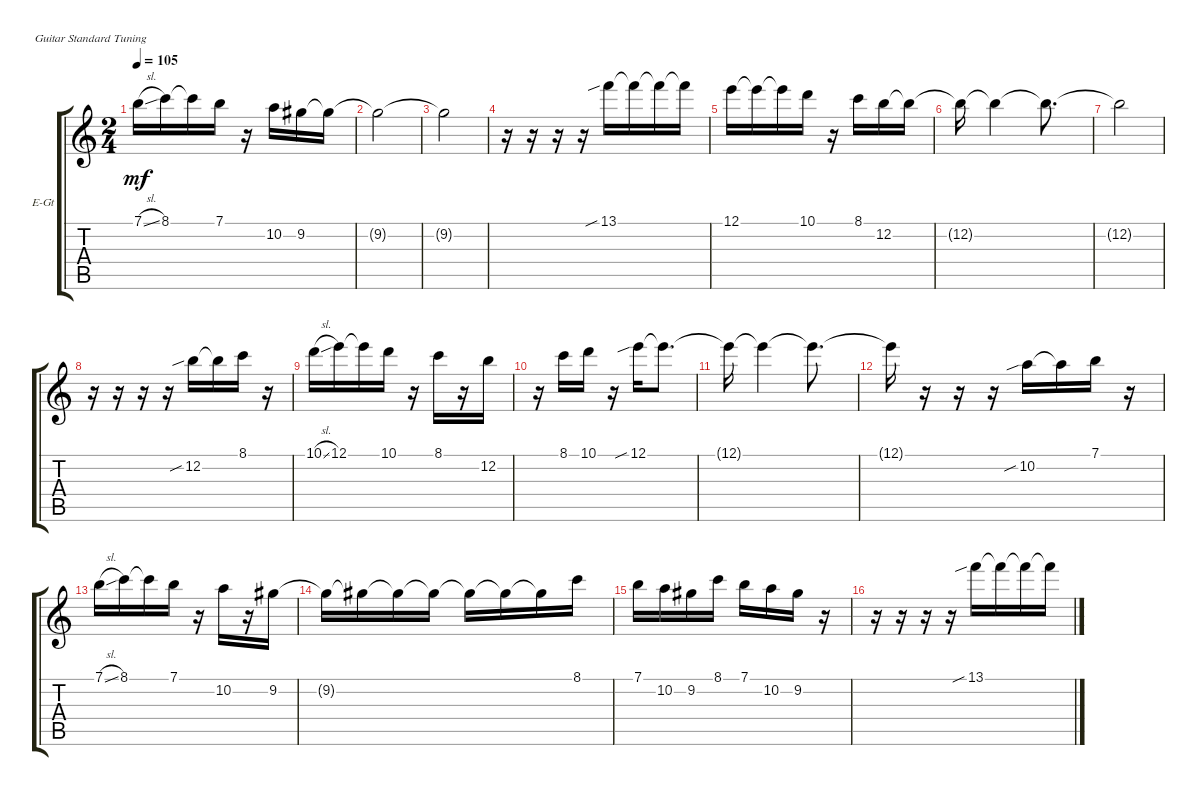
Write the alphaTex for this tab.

\defaultSystemsLayout 4
\bracketExtendMode groupsimilarinstruments
\firstSystemTrackNameOrientation horizontal
\otherSystemsTrackNameOrientation horizontal
\track ("Al Di Electric" "E-Gt") {instrument overdrivenguitar}
\staff {score tabs}
\tuning (E4 B3 G3 D3 A2 E2)
\ts (2 4)
\tempo 105
\clef g2
\ks c
7.1{sl}.16{dy mf} 8.1.16 8.1{t}.16 7.1.16 r.16 10.2.16 9.2.16 9.2{t}.16 |
9.2{t}.2 |
9.2{t}.2 |
r.16 r.16 r.16 r.16 13.1{sib}.16 13.1{t}.16 13.1{t}.16 13.1{t}.16 |
12.1.16 12.1{t}.16 12.1{t}.16 10.1.16 r.16 8.1.16 12.2.16 12.2{t}.16 |
12.2{t}.16 12.2{t}.4 12.2{t}.8{d} |
12.2{t}.2 |
r.16 r.16 r.16 r.16 12.2{sib}.16 12.2{t}.16 8.1.16 r.16 |
10.1{sl}.16 12.1.16 12.1{t}.16 10.1.16 r.16 8.1.16 r.16 12.2.16 |
r.16 8.1.16 10.1.16 r.16 12.1{sib}.16 12.1{t}.8{d} |
12.1{t}.16 12.1{t}.4 12.1{t}.8{d} |
12.1{t}.16 r.16 r.16 r.16 10.2{sib}.16 10.2{t}.16 7.1.16 r.16 |
7.1{sl}.16 8.1.16 8.1{t}.16 7.1.16 r.16 10.2.16 r.16 9.2.16 |
9.2{t}.16 9.2{t}.16 9.2{t}.16 9.2{t}.16 9.2{t}.16 9.2{t}.16 9.2{t}.16 8.1.16 |
7.1.16 10.2.16 9.2.16 8.1.16 7.1.16 10.2.16 9.2.16 r.16 |
r.16 r.16 r.16 r.16 13.1{sib}.16 13.1{t}.16 13.1{t}.16 13.1{t}.16
